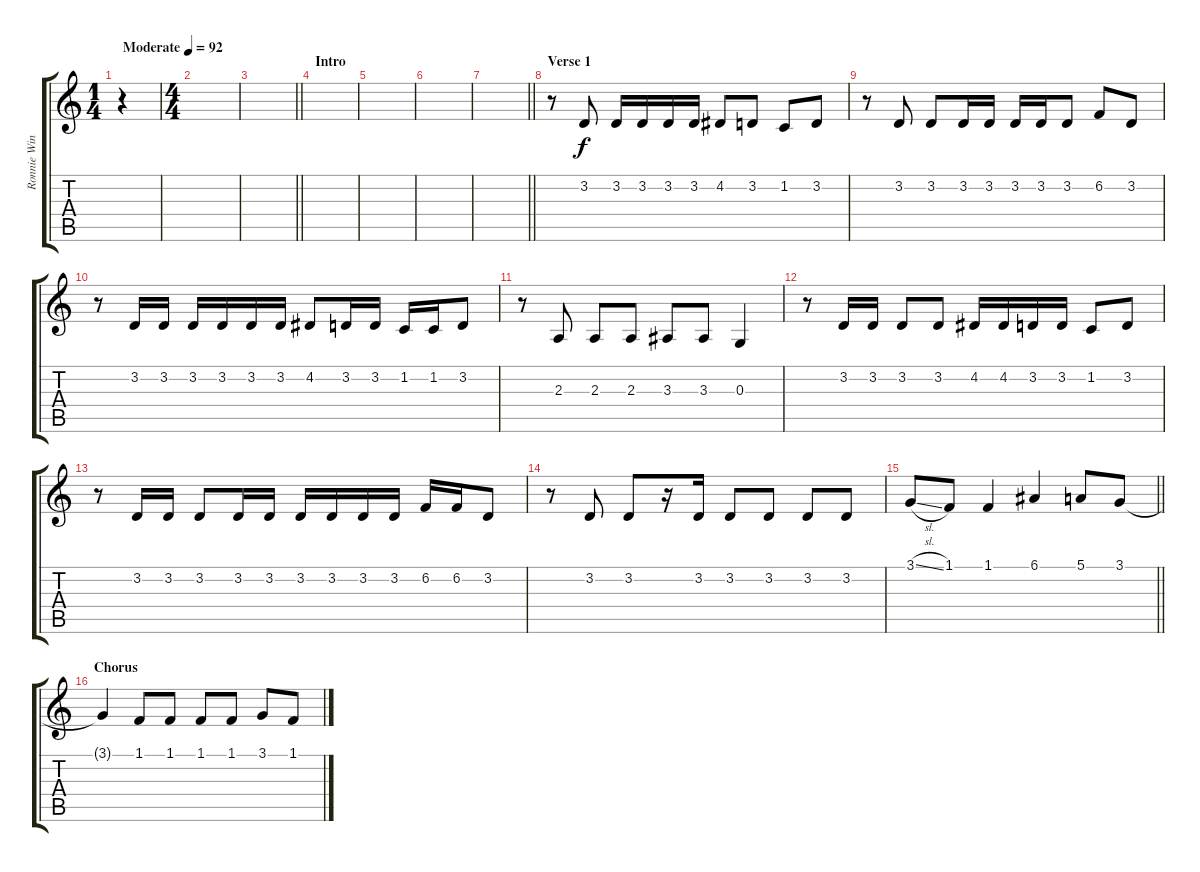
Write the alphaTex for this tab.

\track ("Ronnie Winter (Vocals)" "Ronnie Win") {instrument clarinet}
\staff {score tabs}
\tuning (E4 B3 G3 D3 A2 E2) {hide}
\ts (1 4)
\tempo (92 "Moderate")
\clef g2
\ks c
r.4{dy f instrument clarinet} |
\ts (4 4)
|
\barLineRight lightlight
|
\section ("" "Intro")
|
|
|
\barLineRight lightlight
|
\section ("" "Verse 1")
r.8 3.2.8 3.2.16 3.2.16 3.2.16 3.2.16 4.2.8 3.2.8 1.2.8 3.2.8 |
r.8 3.2.8 3.2.8 3.2.16 3.2.16 3.2.16 3.2.16 3.2.8 6.2.8 3.2.8 |
r.8 3.2.16 3.2.16 3.2.16 3.2.16 3.2.16 3.2.16 4.2.8 3.2.16 3.2.16 1.2.16 1.2.16 3.2.8 |
r.8 2.3.8 2.3.8 2.3.8 3.3.8 3.3.8 0.3.4 |
r.8 3.2.16 3.2.16 3.2.8 3.2.8 4.2.16 4.2.16 3.2.16 3.2.16 1.2.8 3.2.8 |
r.8 3.2.16 3.2.16 3.2.8 3.2.16 3.2.16 3.2.16 3.2.16 3.2.16 3.2.16 6.2.16 6.2.16 3.2.8 |
r.8 3.2.8 3.2.8 r.16 3.2.16 3.2.8 3.2.8 3.2.8 3.2.8 |
\barLineRight lightlight
3.1{sl}.8 1.1.8 1.1.4 6.1.4 5.1.8 3.1.8 |
\section ("" "Chorus")
3.1{t}.4 1.1.8 1.1.8 1.1.8 1.1.8 3.1.8 1.1.8
